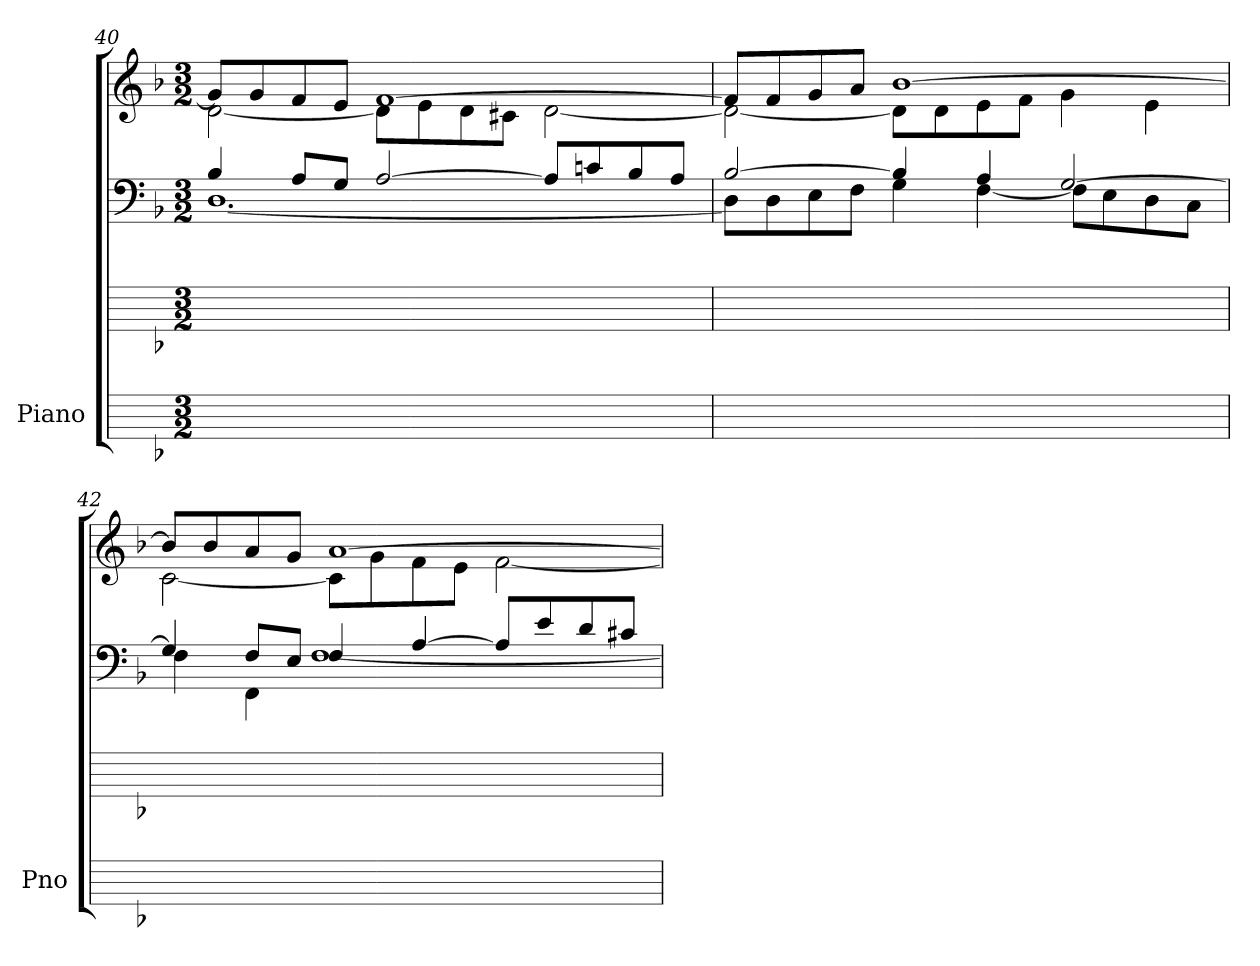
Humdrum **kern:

**kern	**kern	**kern	**kern
*part1	*part1	*part1	*part1
*staff4	*staff3	*staff2	*staff1
*I"Piano	*	*	*
*I'Pno	*	*	*
*	*	*clefF4	*clefG2
*k[b-]	*k[b-]	*k[b-]	*k[b-]
*F:	*F:	*F:	*F:
*M3/2	*M3/2	*M3/2	*M3/2
=40	=40	=40	=40
*	*	*^	*^
1.ryy	1.ryy	4B-/	[1.D\	8gL]	[2d\
.	.	.	.	8g/	.
.	.	8A/L	.	8f/	.
.	.	8G/J	.	8e/J	.
.	.	[2A/	.	[1f/	8dL]
.	.	.	.	.	8e
.	.	.	.	.	8d
.	.	.	.	.	8c#XJ
.	.	8A/L]	.	.	[2d\
.	.	8cn/	.	.	.
.	.	8B-/	.	.	.
.	.	8A/J	.	.	.
!!LO:LB:g=z	!!
=41	=41	=41	=41	=41	=41
1.ryy	1.ryy	[2B-/	8D\L]	8fL]	2d\_
.	.	.	8D\	8f	.
.	.	.	8E\	8g	.
.	.	.	8F\J	8aJ	.
.	.	4B-]	4G\	[1b-/	8dL]
.	.	.	.	.	8d
.	.	4A/	[4F\	.	8e
.	.	.	.	.	8fJ
.	.	[2G/	8FL]	.	4g\
.	.	.	8E	.	.
.	.	.	8D	.	4e\
.	.	.	8CJ	.	.
=42	=42	=42	=42	=42	=42
1.ryy	1.ryy	4G/]	4F\	8b-L]	[2c\
.	.	.	.	8b-	.
.	.	8FL	4FF\	8a	.
.	.	8EJ	.	8gJ	.
.	.	4F/	[1F\	[1a/	8cL]
.	.	.	.	.	8g
.	.	[4A/	.	.	8f
.	.	.	.	.	8eJ
.	.	8A/L]	.	.	[2f\
.	.	8e/	.	.	.
.	.	8d/	.	.	.
.	.	8c#X/J	.	.	.
*	*	*v	*v	*	*
*	*	*	*v	*v
=	=	=	=
*-	*-	*-	*-
